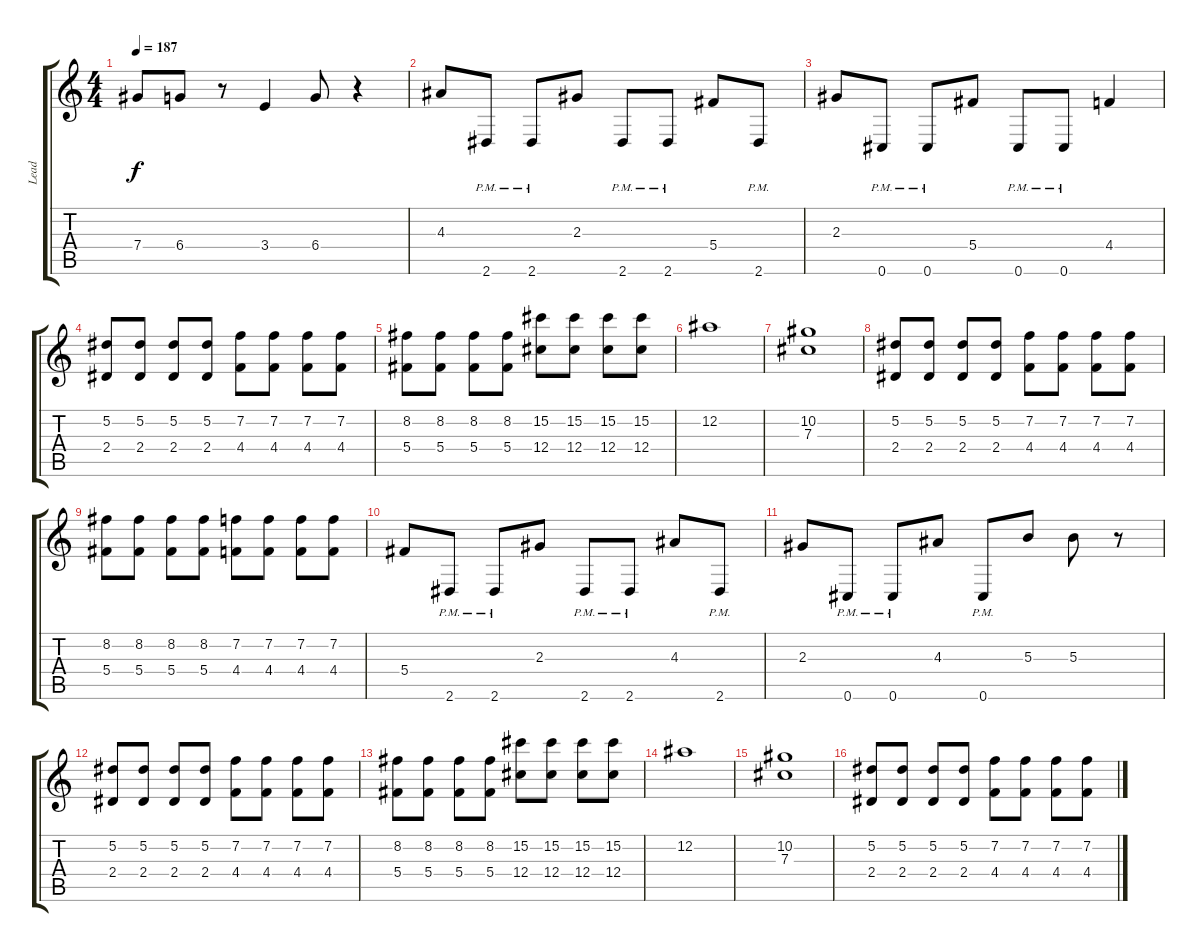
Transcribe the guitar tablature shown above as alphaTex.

\track ("Lead" "Lead") {instrument distortionguitar}
\staff {score tabs}
\tuning (Eb4 Bb3 Gb3 Db3 Ab2 Db2) {hide}
\ts (4 4)
\tempo 187
\clef g2
\ks c
7.4{t}.8{dy f} 6.4.8 r.8 3.4.4 6.4.8 r.4 |
4.3.8 2.6{pm}.8 2.6{pm}.8 2.3.8 2.6{pm}.8 2.6{pm}.8 5.4.8 2.6{pm}.8 |
2.3.8 0.6{pm}.8 0.6{pm}.8 5.4.8 0.6{pm}.8 0.6{pm}.8 4.4.4 |
(5.2 2.4).8 (5.2 2.4).8 (5.2 2.4).8 (5.2 2.4).8 (7.2 4.4).8 (7.2 4.4).8 (7.2 4.4).8 (7.2 4.4).8 |
(8.2 5.4).8 (8.2 5.4).8 (8.2 5.4).8 (8.2 5.4).8 (15.2 12.4).8 (15.2 12.4).8 (15.2 12.4).8 (15.2 12.4).8 |
12.2.1 |
(10.2 7.3).1 |
(5.2 2.4).8 (5.2 2.4).8 (5.2 2.4).8 (5.2 2.4).8 (7.2 4.4).8 (7.2 4.4).8 (7.2 4.4).8 (7.2 4.4).8 |
(8.2 5.4).8 (8.2 5.4).8 (8.2 5.4).8 (8.2 5.4).8 (7.2 4.4).8 (7.2 4.4).8 (7.2 4.4).8 (7.2 4.4).8 |
5.4.8 2.6{pm}.8 2.6{pm}.8 2.3.8 2.6{pm}.8 2.6{pm}.8 4.3.8 2.6{pm}.8 |
2.3.8 0.6{pm}.8 0.6{pm}.8 4.3.8 0.6{pm}.8 5.3.8 5.3.8 r.8 |
(5.2 2.4).8 (5.2 2.4).8 (5.2 2.4).8 (5.2 2.4).8 (7.2 4.4).8 (7.2 4.4).8 (7.2 4.4).8 (7.2 4.4).8 |
(8.2 5.4).8 (8.2 5.4).8 (8.2 5.4).8 (8.2 5.4).8 (15.2 12.4).8 (15.2 12.4).8 (15.2 12.4).8 (15.2 12.4).8 |
12.2.1 |
(10.2 7.3).1 |
(5.2 2.4).8 (5.2 2.4).8 (5.2 2.4).8 (5.2 2.4).8 (7.2 4.4).8 (7.2 4.4).8 (7.2 4.4).8 (7.2 4.4).8
